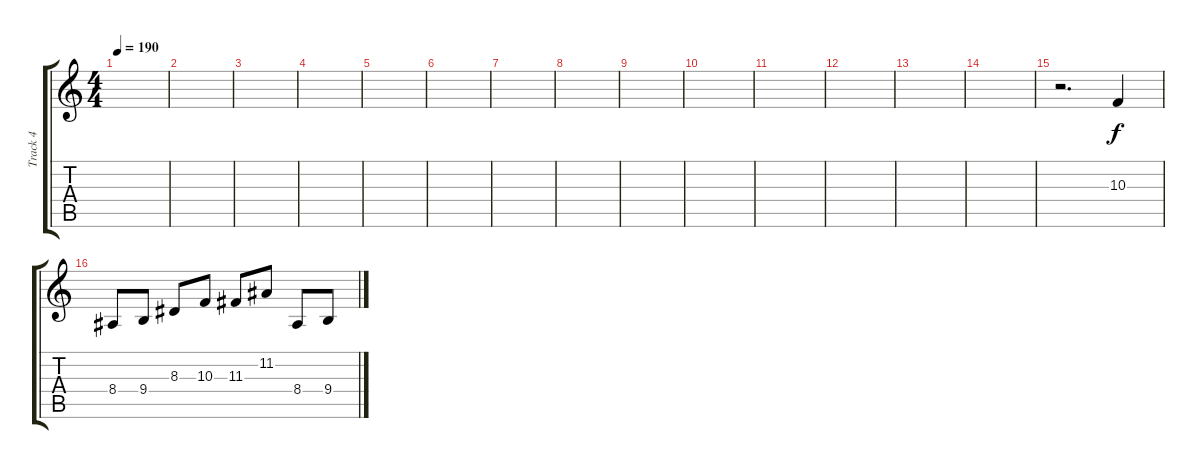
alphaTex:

\track ("Track 4" "Track 4") {instrument panflute}
\staff {score tabs}
\tuning (E4 B3 G3 D3 A2 E2) {hide}
\ts (4 4)
\tempo 190
\clef g2
\ks c
|
|
|
|
|
|
|
|
|
|
|
|
|
|
r.2{d} 10.3.4 |
8.4.8 9.4.8 8.3.8 10.3.8 11.3.8 11.2.8 8.4.8 9.4.8
